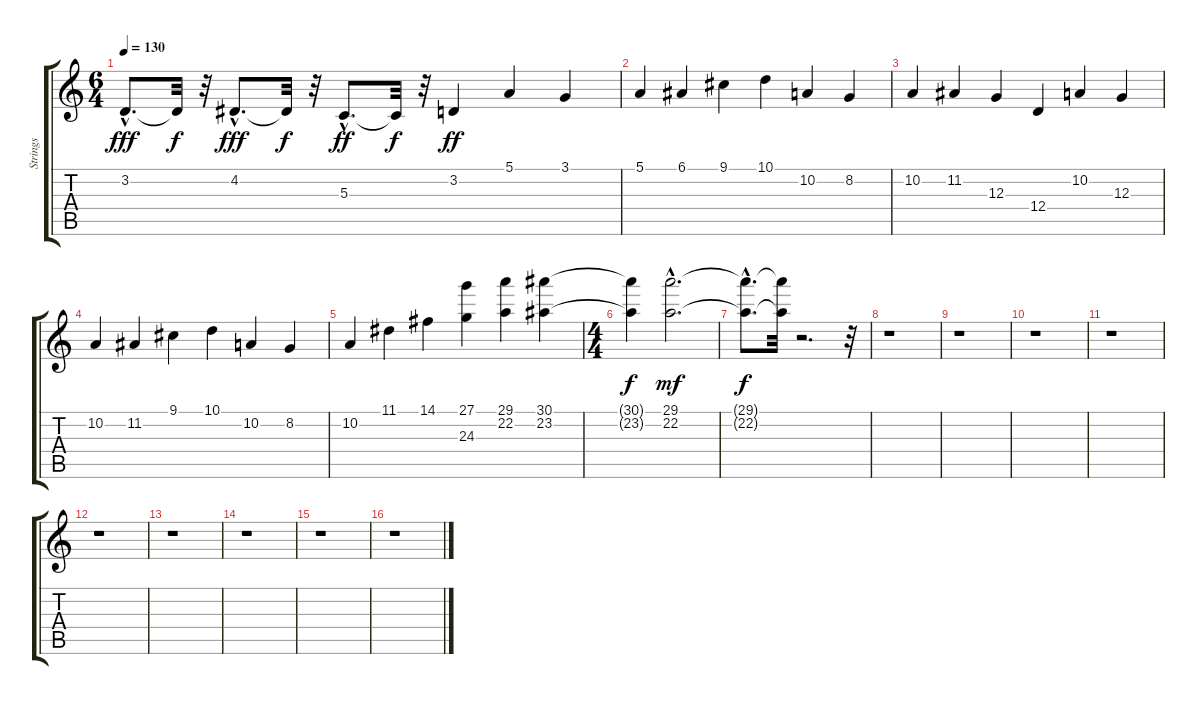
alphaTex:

\track ("Strings" "Strings") {instrument stringensemble1}
\staff {score tabs}
\tuning (E4 B3 G3 D3 A2 E2) {hide}
\ts (6 4)
\tempo 130
\clef g2
\ks c
3.2{hac}.8{d dy fff} 3.2{t}.32{dy f} r.32 4.2{hac}.8{d dy fff} 4.2{t}.32{dy f} r.32 5.3{hac}.8{d dy ff} 5.3{t}.32{dy f} r.32 3.2.4{dy ff} 5.1.4 3.1.4 |
5.1.4 6.1.4 9.1.4 10.1.4 10.2.4 8.2.4 |
10.2.4 11.2.4 12.3.4 12.4.4 10.2.4 12.3.4 |
10.2.4 11.2.4 9.1.4 10.1.4 10.2.4 8.2.4 |
10.2.4 11.1.4 14.1.4 (27.1 24.3).4{volume 16} (29.1 22.2).4{volume 15} (30.1 23.2).4{volume 14} |
\ts (4 4)
(30.1{t} 23.2{t}).4{dy f} (29.1{hac} 22.2{hac}).2{d dy mf volume 12} |
(29.1{hac t} 22.2{hac t}).8{d dy f} (29.1{t} 22.2{t}).32 r.2{d} r.32 |
r.1 |
r.1 |
r.1 |
r.1 |
r.1 |
r.1 |
r.1 |
r.1 |
r.1
